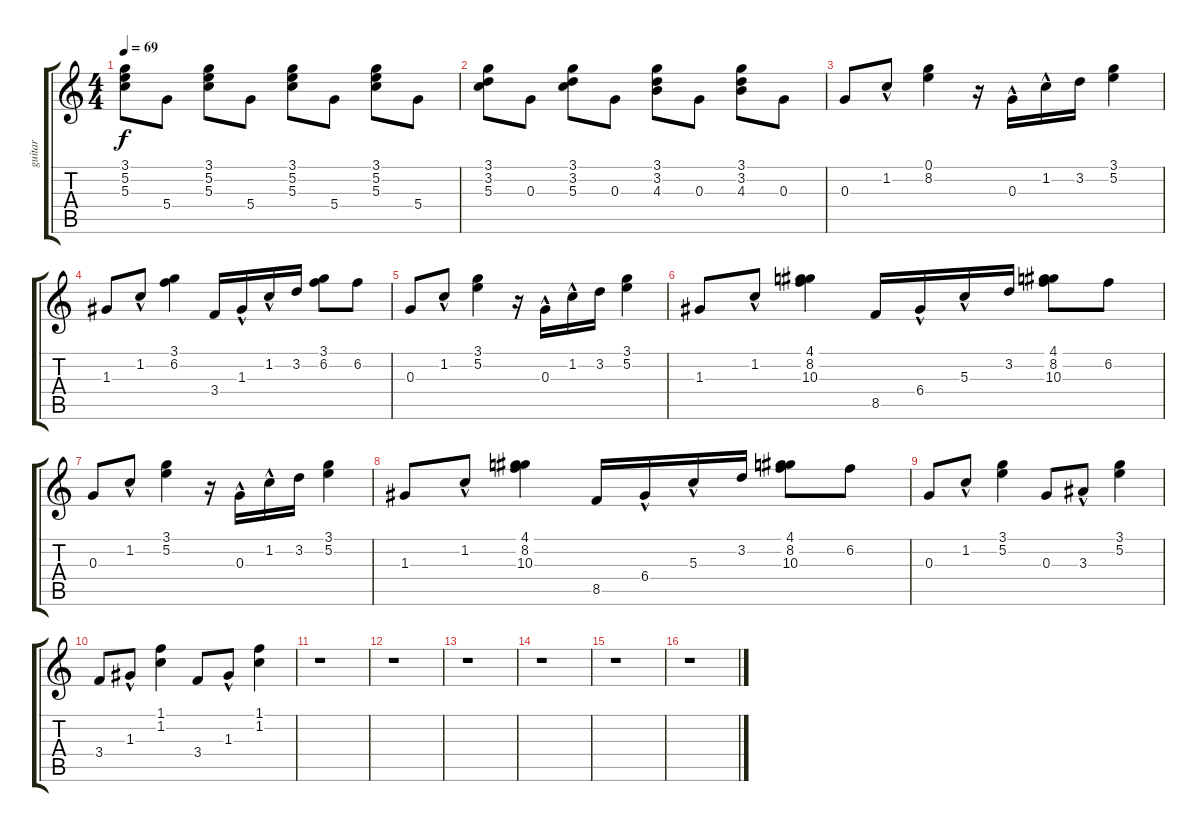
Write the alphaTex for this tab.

\track ("guitar" "guitar") {instrument acousticguitarsteel}
\staff {score tabs}
\tuning (E4 B3 G3 D3 A2 E2) {hide}
\ts (4 4)
\tempo 69
\clef g2
\ks c
(3.1 5.2 5.3).8{dy f} 5.4.8 (3.1 5.2 5.3).8 5.4.8 (3.1 5.2 5.3).8 5.4.8 (3.1 5.2 5.3).8 5.4.8 |
(3.1 3.2 5.3).8 0.3.8 (3.1 3.2 5.3).8 0.3.8 (3.1 3.2 4.3).8 0.3.8 (3.1 3.2 4.3).8 0.3.8 |
0.3.8 1.2{hac}.8 (0.1 8.2).4 r.16 0.3{hac}.16 1.2{hac}.16 3.2.16 (3.1 5.2).4 |
1.3.8 1.2{hac}.8 (3.1 6.2).4 3.4.16 1.3{hac}.16 1.2{hac}.16 3.2.16 (3.1 6.2).8 6.2.8 |
0.3.8 1.2{hac}.8 (3.1 5.2).4 r.16 0.3{hac}.16 1.2{hac}.16 3.2.16 (3.1 5.2).4 |
1.3.8 1.2{hac}.8 (4.1 8.2 10.3).4 8.5.16 6.4{hac}.16 5.3{hac}.16 3.2.16 (4.1 8.2 10.3).8 6.2.8 |
0.3.8 1.2{hac}.8 (3.1 5.2).4 r.16 0.3{hac}.16 1.2{hac}.16 3.2.16 (3.1 5.2).4 |
1.3.8 1.2{hac}.8 (4.1 8.2 10.3).4 8.5.16 6.4{hac}.16 5.3{hac}.16 3.2.16 (4.1 8.2 10.3).8 6.2.8 |
0.3.8 1.2{hac}.8 (3.1 5.2).4 0.3.8 3.3{hac}.8 (3.1 5.2).4 |
3.4.8 1.3{hac}.8 (1.1 1.2).4 3.4.8 1.3{hac}.8 (1.1 1.2).4 |
r.1 |
r.1 |
r.1 |
r.1 |
r.1 |
r.1
